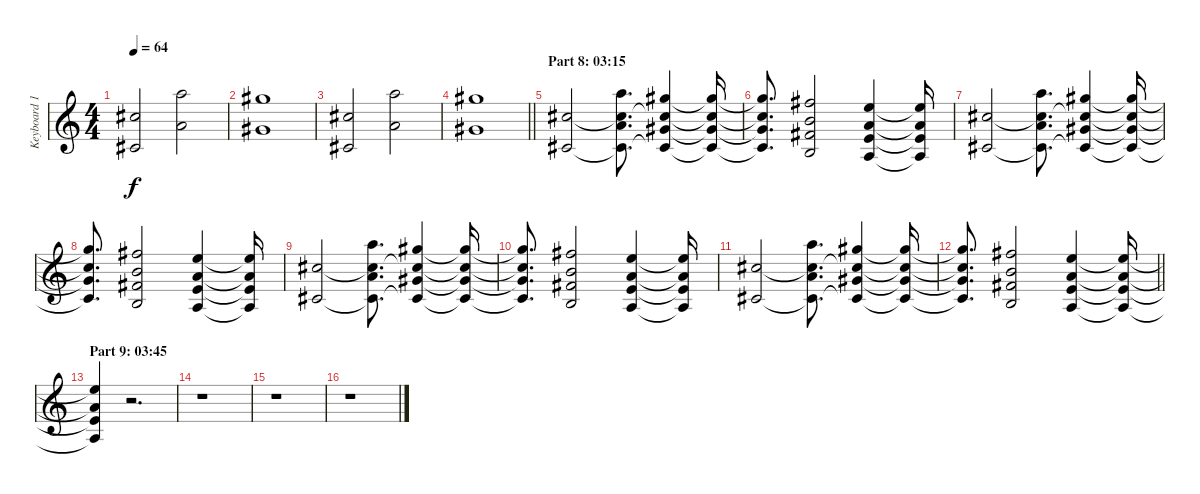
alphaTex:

\track ("Keyboard 1 (Strings)" "Keyboard 1") {instrument stringensemble1}
\staff {score}
\tuning (E4 B3 G3 D3 A2 E2 B1) {hide}
\ts (4 4)
\tempo 64
\clef g2
\ks c
(14.2 11.4).2{dy f} (17.1 14.3).2 |
(16.1 13.3).1 |
(14.2 11.4).2 (17.1 14.3).2 |
\barLineRight lightlight
(16.1 13.3).1 |
\section ("" "Part 8: 03:15")
(14.2 11.4).2 (17.1 14.2{t} 14.3 11.4{t}).8{d} (16.1 14.2{t} 13.3 11.4{t}).4 (16.1{t} 14.2{t} 13.3{t} 11.4{t}).16 |
(16.1{t} 14.2{t} 13.3{t} 11.4{t}).8{d} (14.1 12.2 11.3 9.4).2 (12.1 10.2 9.3 7.4).4 (12.1{t} 10.2{t} 9.3{t} 7.4{t}).16 |
(14.2 11.4).2 (17.1 14.2{t} 14.3 11.4{t}).8{d} (16.1 14.2{t} 13.3 11.4{t}).4 (16.1{t} 14.2{t} 13.3{t} 11.4{t}).16 |
(16.1{t} 14.2{t} 13.3{t} 11.4{t}).8{d} (14.1 12.2 11.3 9.4).2 (12.1 10.2 9.3 7.4).4 (12.1{t} 10.2{t} 9.3{t} 7.4{t}).16 |
(14.2 11.4).2 (17.1 14.2{t} 14.3 11.4{t}).8{d} (16.1 14.2{t} 13.3 11.4{t}).4 (16.1{t} 14.2{t} 13.3{t} 11.4{t}).16 |
(16.1{t} 14.2{t} 13.3{t} 11.4{t}).8{d} (14.1 12.2 11.3 9.4).2 (12.1 10.2 9.3 7.4).4 (12.1{t} 10.2{t} 9.3{t} 7.4{t}).16 |
(14.2 11.4).2 (17.1 14.2{t} 14.3 11.4{t}).8{d} (16.1 14.2{t} 13.3 11.4{t}).4 (16.1{t} 14.2{t} 13.3{t} 11.4{t}).16 |
\barLineRight lightlight
(16.1{t} 14.2{t} 13.3{t} 11.4{t}).8{d} (14.1 12.2 11.3 9.4).2 (12.1 10.2 9.3 7.4).4 (12.1{t} 10.2{t} 9.3{t} 7.4{t}).16 |
\section ("" "Part 9: 03:45")
(12.1{t} 10.2{t} 9.3{t} 7.4{t}).4{volume 0} r.2{d} |
r.1 |
r.1 |
r.1
